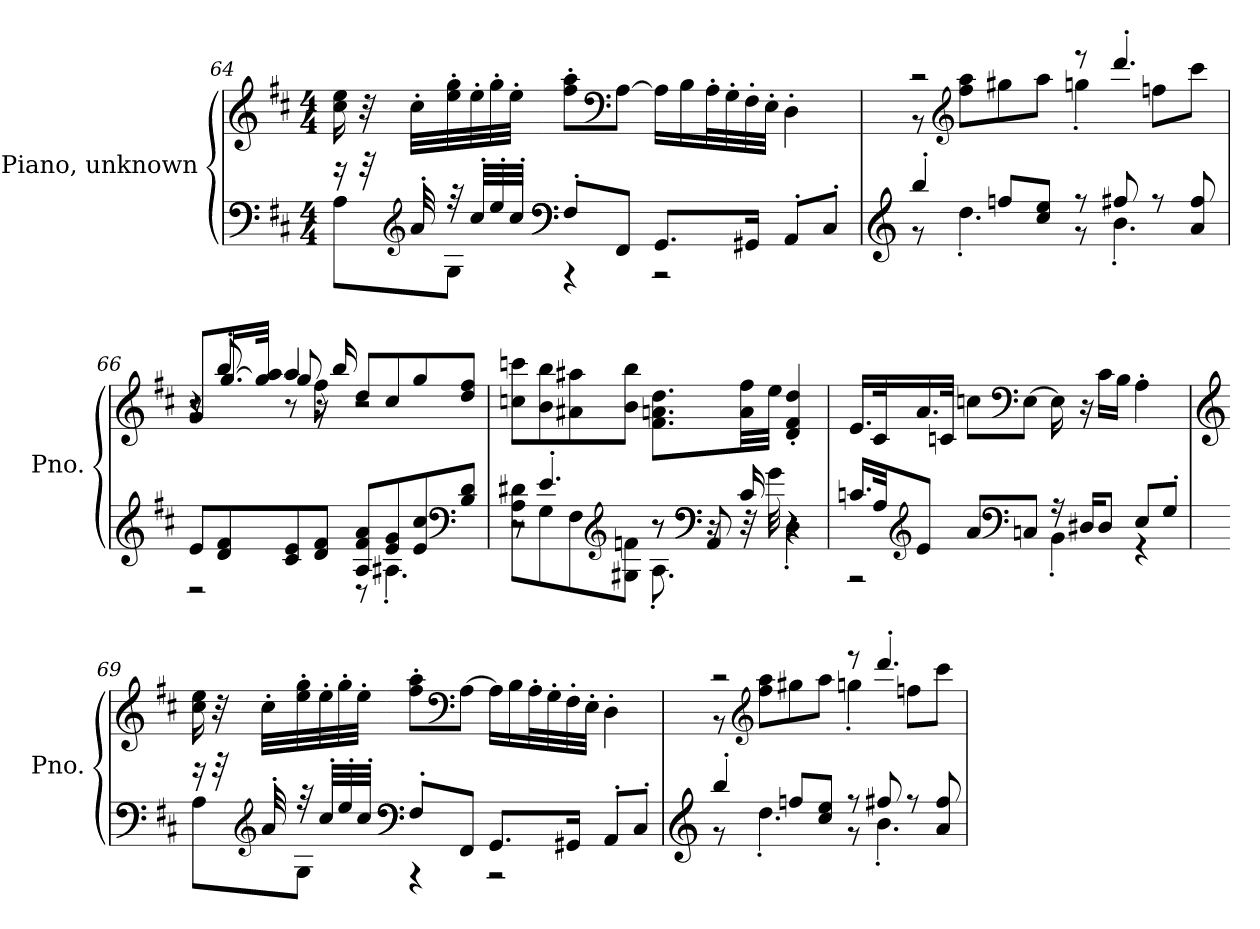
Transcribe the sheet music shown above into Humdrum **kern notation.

**kern	**kern
*part1	*part1
*staff2	*staff1
*I"Piano, unknown	*
*I'Pno.	*
*clefF4	*clefG2
*k[f#c#]	*k[f#c#]
*M4/4	*M4/4
=64	=64
*^	*
16r	8A\L	16cc#\ 16ee\
32r	.	32r
*clefG2	*	*
32a'/	.	32cc#'\LLL
32r	8G\J	32ee\' 32gg\'
32cc#'/LLL	.	32ee'\
32ee'/	.	32gg'\
32cc#'/JJJ	.	32ee'\JJJ
*clefF4	*	*
8F#'/L	4r	8ff#\' 8aa\'L
*	*	*clefF4
8FF#/J	.	[8A\J
8.GG/L	2r	16A\LL]
.	.	16B\
.	.	32A'\L
.	.	32G'\
16GG#X/Jk	.	32F#'\
.	.	32E'\JJJ
8AA'/L	.	4D'\
8C#'/J	.	.
!!LO:LB:g=z
=65	=65	=65
*clefG2	*	*
*	*	*^
4bb'/	8r	2r	8r
*	*	*clefG2	*
.	4.dd'\	.	8ff#\ 8aa\L
8ffn/L	.	.	8gg#X\
8cc#/ 8ee/J	.	.	8aa\J
8r	8r	8r	4ggn'\
8ff#X/	4.b'\	4.ddd'/	.
8r	.	.	8ffn\L
8a/ 8ff#/	.	.	8ccc#\J
=66	=66	=66	=66
*	*	*	*^
8e/L	2r	8r	4r	8g/L
8d/ 8f#/	.	8bb'/	.	[16.gg/L
.	.	.	.	32gg/_ 32aa/JJk
8c#/ 8e/	.	4aa/	8r	8gg/]
8d/ 8f#/J	.	.	8ff#\	16r
.	.	.	.	16bb/
8A/ 8f#/ 8a/L	8r	2r	2r	8dd/L
8e/ 8g/	4.A#X'\	.	.	8cc#/
8e/ 8cc#/	.	.	.	8gg/
*clefF4	*	*	*	*
8B/ 8d/J	.	.	.	8dd/ 8ff#/J
*	*	*v	*v	*v
!!LO:LB:g=z
=67	=67	=67
*	*^	*
2r	8A\ 8d#X\L	8r	8ccn\ 8cccn\L
.	8G\	4.e'/	8b\ 8bb\
.	8F#\	.	8a#X\ 8aa#X\
*clefG2	*	*	*
.	8G#X\ 8fn\J	.	8b\ 8bb\J
8r	8.A'\	8r	8.f#\ 8.an\ 8.dd\L
*clefF4	*	*	*
16r	.	8AA/	.
16c#/	32r	.	32a\ 32ff#\LL
.	32g\	.	32ee\JJJ
4r	4D'\	4r	4d/' 4f#/' 4dd/'
*	*v	*v	*
=68	=68	=68
16.cn/LL	2r	16.e/LL
32A/JK	.	32c#/K
*clefG2	*	*
8e/J	.	16.a/
.	.	32cn/JJk
8a/L	.	8ccn\L
*clefF4	*	*clefF4
8Cn/J	.	[8E\J
16r	4BB'\	16E\]
16D#X/KL	.	16r
8D#/J	.	16c\LL
.	.	16B\JJ
8E/L	4r	4A'\
8G'/J	.	.
!!LO:LB:g=z
=69	=69	=69
*	*	*clefG2
16r	8A\L	16cc#\ 16ee\
32r	.	32r
*clefG2	*	*
32a'/	.	32cc#'\LLL
32r	8G\J	32ee\' 32gg\'
32cc#'/LLL	.	32ee'\
32ee'/	.	32gg'\
32cc#'/JJJ	.	32ee'\JJJ
*clefF4	*	*
8F#'/L	4r	8ff#\' 8aa\'L
*	*	*clefF4
8FF#/J	.	[8A\J
8.GG/L	2r	16A\LL]
.	.	16B\
.	.	32A'\L
.	.	32G'\
16GG#X/Jk	.	32F#'\
.	.	32E'\JJJ
8AA'/L	.	4D'\
8C#'/J	.	.
=70	=70	=70
*clefG2	*	*
*	*	*^
4bb'/	8r	2r	8r
*	*	*clefG2	*
.	4.dd'\	.	8ff#\ 8aa\L
8ffn/L	.	.	8gg#X\
8cc#/ 8ee/J	.	.	8aa\J
8r	8r	8r	4ggn'\
8ff#X/	4.b'\	4.ddd'/	.
8r	.	.	8ffn\L
8a/ 8ff#/	.	.	8ccc#\J
*v	*v	*	*
*	*v	*v
=	=
*-	*-
